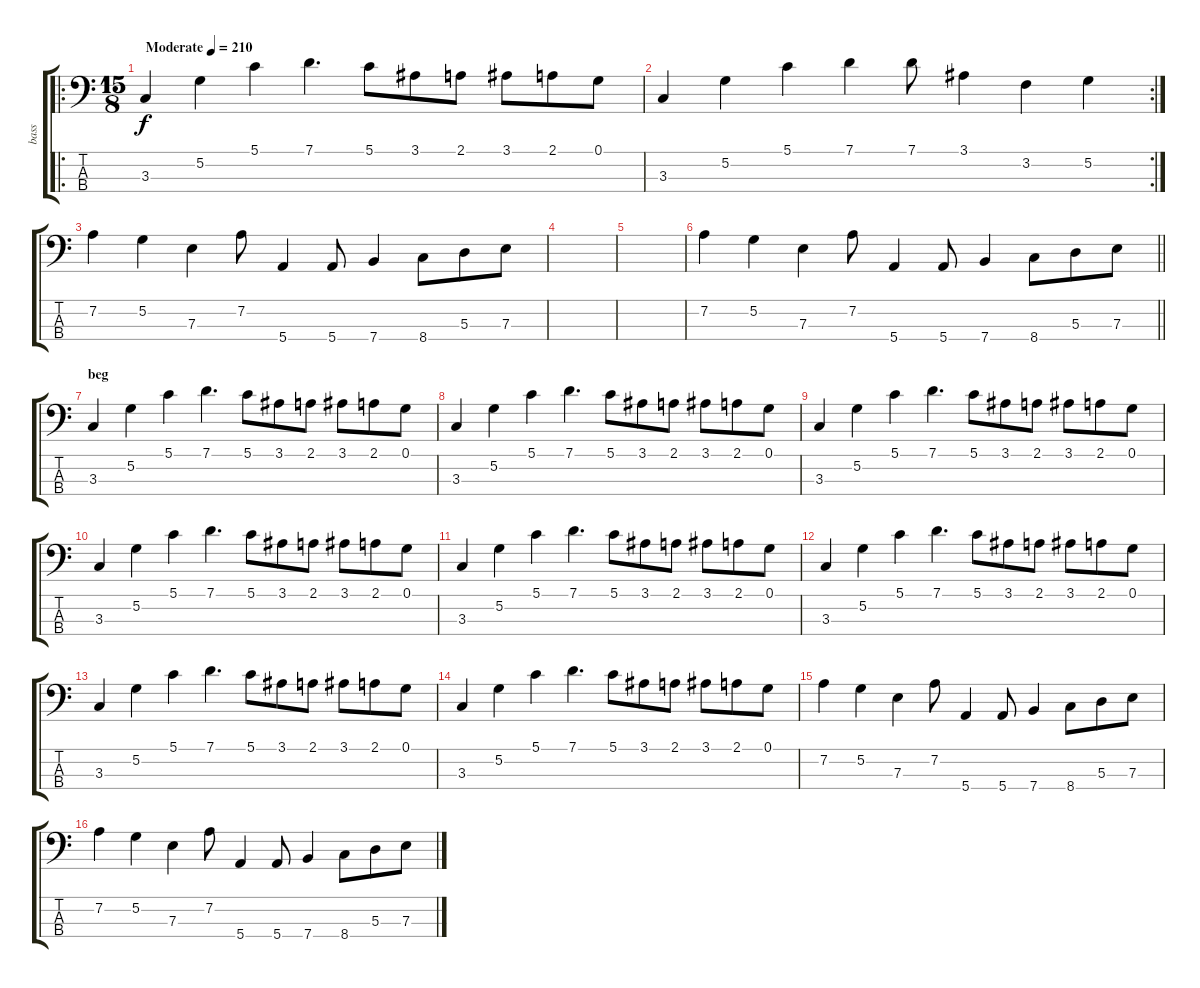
\track ("bass" "bass") {instrument electricbassfinger}
\staff {score tabs}
\tuning (G2 D2 A1 E1) {hide}
\ro
\ts (15 8)
\tempo (210 "Moderate")
\clef f4
\ks c
3.3.4{dy f instrument electricbassfinger} 5.2.4 5.1.4 7.1.4{d} 5.1.8 3.1.8 2.1.8 3.1.8 2.1.8 0.1.8 |
\rc 2
3.3.4 5.2.4 5.1.4 7.1.4 7.1.8 3.1.4 3.2.4 5.2.4 |
7.2.4 5.2.4 7.3.4 7.2.8 5.4.4 5.4.8 7.4.4 8.4.8 5.3.8 7.3.8 |
|
|
\barLineRight lightlight
7.2.4 5.2.4 7.3.4 7.2.8 5.4.4 5.4.8 7.4.4 8.4.8 5.3.8 7.3.8 |
\section ("" "beg")
3.3.4 5.2.4 5.1.4 7.1.4{d} 5.1.8 3.1.8 2.1.8 3.1.8 2.1.8 0.1.8 |
3.3.4 5.2.4 5.1.4 7.1.4{d} 5.1.8 3.1.8 2.1.8 3.1.8 2.1.8 0.1.8 |
3.3.4 5.2.4 5.1.4 7.1.4{d} 5.1.8 3.1.8 2.1.8 3.1.8 2.1.8 0.1.8 |
3.3.4 5.2.4 5.1.4 7.1.4{d} 5.1.8 3.1.8 2.1.8 3.1.8 2.1.8 0.1.8 |
3.3.4 5.2.4 5.1.4 7.1.4{d} 5.1.8 3.1.8 2.1.8 3.1.8 2.1.8 0.1.8 |
3.3.4 5.2.4 5.1.4 7.1.4{d} 5.1.8 3.1.8 2.1.8 3.1.8 2.1.8 0.1.8 |
3.3.4 5.2.4 5.1.4 7.1.4{d} 5.1.8 3.1.8 2.1.8 3.1.8 2.1.8 0.1.8 |
3.3.4 5.2.4 5.1.4 7.1.4{d} 5.1.8 3.1.8 2.1.8 3.1.8 2.1.8 0.1.8 |
7.2.4 5.2.4 7.3.4 7.2.8 5.4.4 5.4.8 7.4.4 8.4.8 5.3.8 7.3.8 |
7.2.4 5.2.4 7.3.4 7.2.8 5.4.4 5.4.8 7.4.4 8.4.8 5.3.8 7.3.8
